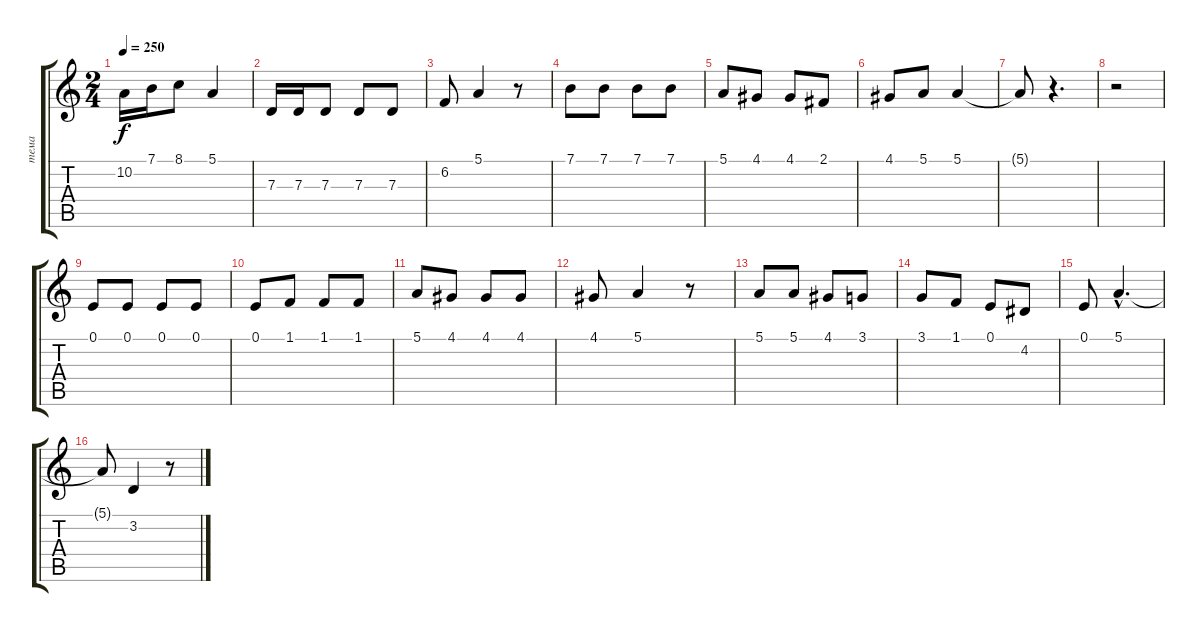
\track ("тема" "тема") {instrument trumpet}
\staff {score tabs}
\tuning (E4 B3 G3 D3 A2 E2) {hide}
\ts (2 4)
\tempo 250
\clef g2
\ks c
10.2.16{dy f} 7.1.16 8.1.8 5.1.4 |
7.3.16 7.3.16 7.3.8 7.3.8 7.3.8 |
6.2.8 5.1.4 r.8 |
7.1.8 7.1.8 7.1.8 7.1.8 |
5.1.8 4.1.8 4.1.8 2.1.8 |
4.1.8 5.1.8 5.1.4 |
5.1{t}.8 r.4{d} |
r.2 |
0.1.8 0.1.8 0.1.8 0.1.8 |
0.1.8 1.1.8 1.1.8 1.1.8 |
5.1.8 4.1.8 4.1.8 4.1.8 |
4.1.8 5.1.4 r.8 |
5.1.8 5.1.8 4.1.8 3.1.8 |
3.1.8 1.1.8 0.1.8 4.2.8 |
0.1.8 5.1{hac}.4{d} |
5.1{t}.8 3.2.4 r.8
